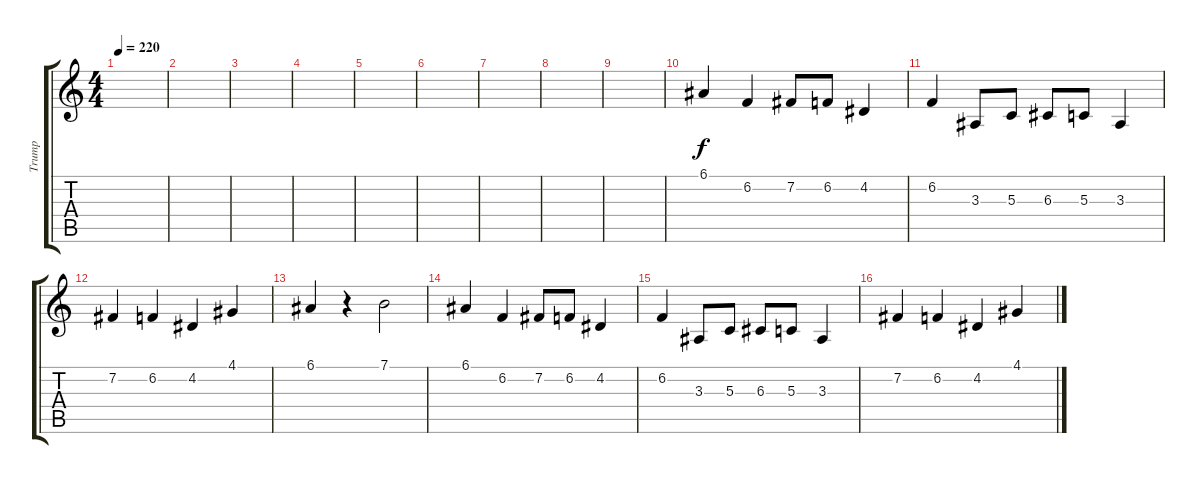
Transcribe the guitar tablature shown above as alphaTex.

\track ("Trump" "Trump") {instrument trumpet}
\staff {score tabs}
\tuning (E4 B3 G3 D3 A2 E2) {hide}
\ts (4 4)
\tempo 220
\clef g2
\ks c
|
|
|
|
|
|
|
|
|
6.1.4 6.2.4 7.2.8 6.2.8 4.2.4 |
6.2.4 3.3.8 5.3.8 6.3.8 5.3.8 3.3.4 |
7.2.4 6.2.4 4.2.4 4.1.4 |
6.1.4 r.4 7.1.2 |
6.1.4 6.2.4 7.2.8 6.2.8 4.2.4 |
6.2.4 3.3.8 5.3.8 6.3.8 5.3.8 3.3.4 |
7.2.4 6.2.4 4.2.4 4.1.4
